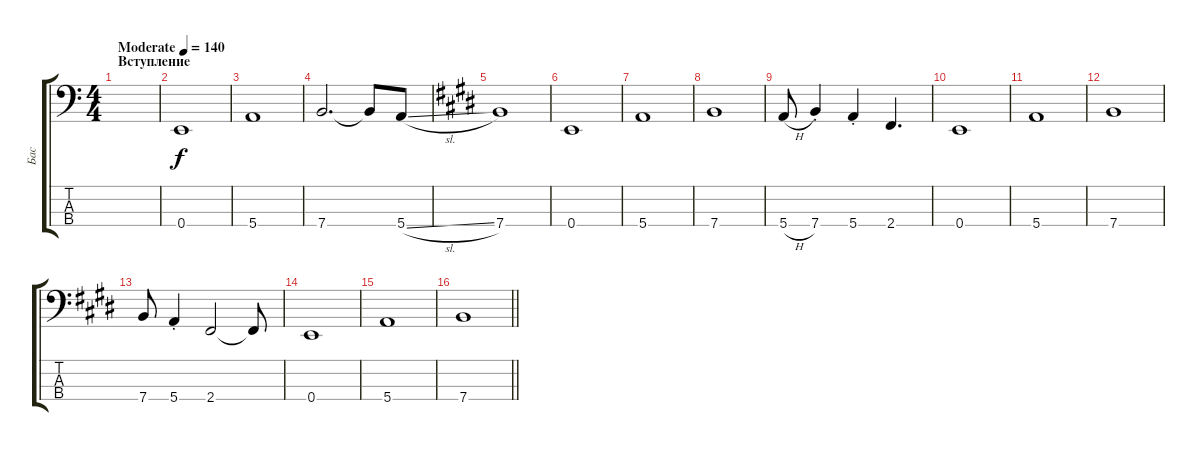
\track ("Бас" "Бас") {instrument electricbassfinger}
\staff {score tabs}
\tuning (G2 D2 A1 E1) {hide}
\ts (4 4)
\section ("" "Вступление")
\tempo (140 "Moderate")
\clef f4
\ks c
|
0.4.1 |
5.4.1 |
7.4.2{d} 7.4{t}.8 5.4{sl}.8 |
\ks e
7.4.1 |
0.4.1 |
5.4.1 |
7.4.1 |
5.4{h}.8 7.4{st}.4 5.4{st}.4 2.4.4{d} |
0.4.1 |
5.4.1 |
7.4.1 |
7.4.8 5.4{st}.4 2.4.2 2.4{t}.8 |
0.4.1 |
5.4.1 |
\barLineRight lightlight
7.4.1
